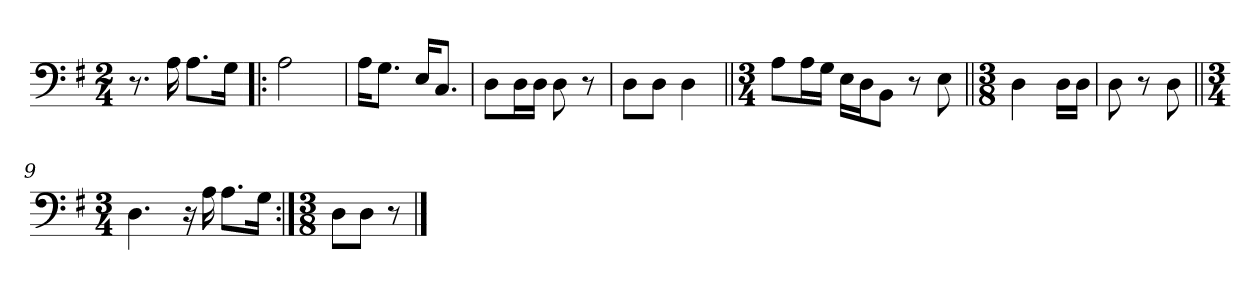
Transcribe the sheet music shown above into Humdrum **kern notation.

**kern
*part1
*staff1
*clefF4
*k[f#]
*M2/4
=1
8.r
16A\
8.A\L
16G\Jk
=2!|:
2A\
=3
16A\KL
8.G\J
16E/KL
8.C/J
=4
8D\L
16D\L
16D\JJ
8D\
8r
=5
8D\L
8D\J
4D\
=6||
*M3/4
8A\L
16A\L
16G\JJ
16E\LL
16D\J
8BB\J
8r
8E\
=7||
*M3/8
4D\
16D\LL
16D\JJ
=8
8D\
8r
8D\
=9||
*M3/4
4.D\
16r
16A\
8.A\L
16G\Jk
=10:|!
*M3/8
8D\L
8D\J
8r
==
*-
